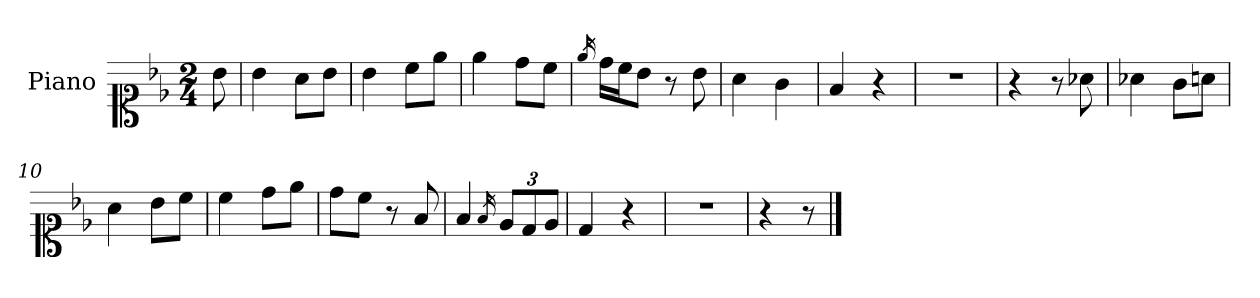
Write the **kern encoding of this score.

**kern
*part1
*staff1
*I"Piano
*I'Pno.
*clefC1
*k[b-e-]
*M2/4
=
8b-\
=1
4b-\
8a\L
8b-\J
=2
4b-\
8cc\L
8ee-\J
=3
4ee-\
8dd\L
8cc\J
=4
16qee-/
16dd\LL
16cc\J
8b-\J
8r
8b-\
=5
4a\
4g\
=6
4f/
4r
=7
2r
=8
4r
8r
8a-X\
=9
4a-X\
8g\L
8an\J
=10
4a\
8b-\L
8cc\J
!!LO:LB:g=z
=11
4cc\
8dd\L
8ee-\J
=12
8dd\L
8cc\J
8r
8f/
=13
4f/
16qf/
*Xbrackettup
12e-/L
12d/
12e-/J
=14
4d/
4r
=15
2r
=16
4r
8r
==
*-
